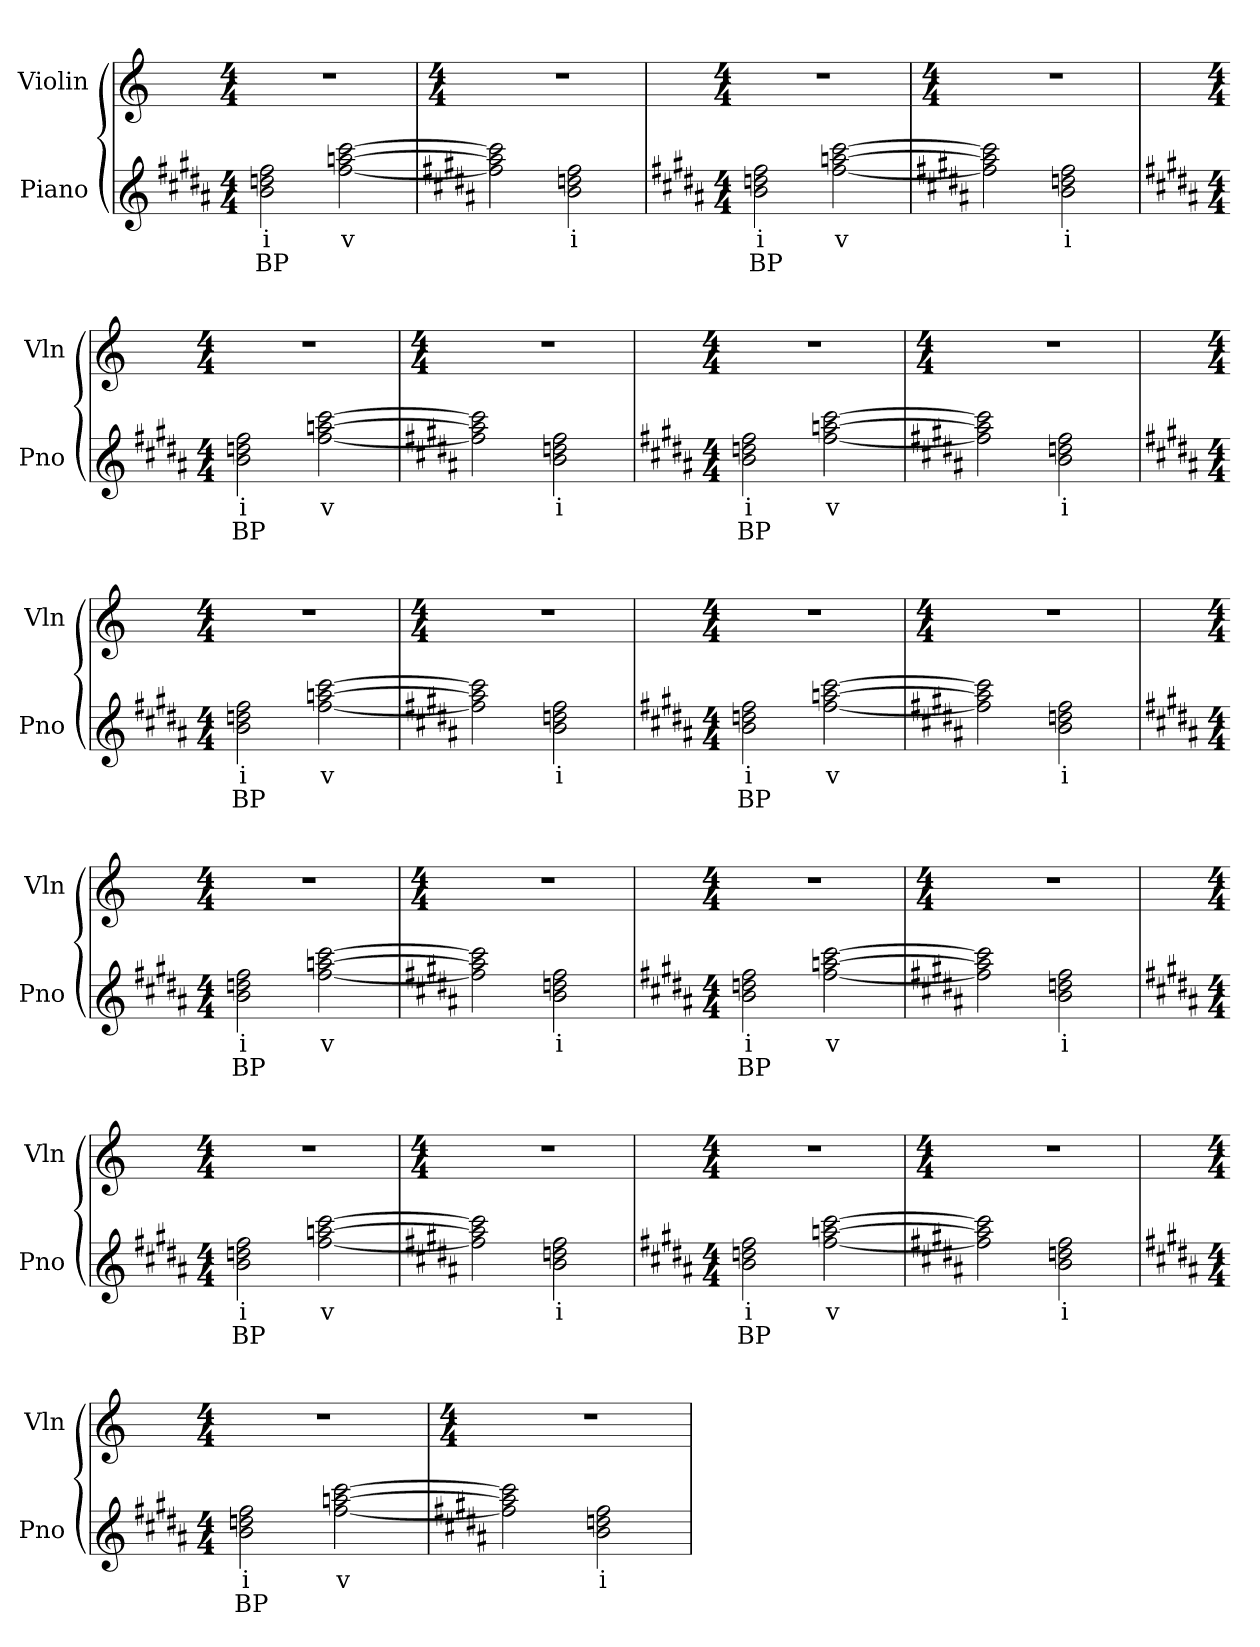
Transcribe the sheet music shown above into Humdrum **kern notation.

**kern	**text	**text	**kern
*part2	*part2	*part2	*part1
*staff2	*staff2	*staff2	*staff1
*I"Piano	*	*	*I"Violin
*I'Pno	*	*	*I'Vln
*	*	*	*clefG2
*k[f#c#g#d#a#]	*	*	*
*B:	*	*	*
*M4/4	*	*	*M4/4
=1	=1	=1	=1
2b 2ddn 2ff#	i	BP	1r
[2ff# [2aan [2ccc#	v	.	.
=1	=1	=1	=1
*k[f#c#g#d#a#]	*	*	*
*B:	*	*	*
*	*	*	*M4/4
2ff#] 2aan] 2ccc#]	.	.	1r
2b 2ddn 2ff#	i	.	.
=1	=1	=1	=1
*k[f#c#g#d#a#]	*	*	*
*B:	*	*	*
*M4/4	*	*	*M4/4
2b 2ddn 2ff#	i	BP	1r
[2ff# [2aan [2ccc#	v	.	.
=1	=1	=1	=1
*k[f#c#g#d#a#]	*	*	*
*B:	*	*	*
*	*	*	*M4/4
2ff#] 2aan] 2ccc#]	.	.	1r
2b 2ddn 2ff#	i	.	.
=1	=1	=1	=1
*k[f#c#g#d#a#]	*	*	*
*B:	*	*	*
*M4/4	*	*	*M4/4
2b 2ddn 2ff#	i	BP	1r
[2ff# [2aan [2ccc#	v	.	.
=1	=1	=1	=1
*k[f#c#g#d#a#]	*	*	*
*B:	*	*	*
*	*	*	*M4/4
2ff#] 2aan] 2ccc#]	.	.	1r
2b 2ddn 2ff#	i	.	.
=1	=1	=1	=1
*k[f#c#g#d#a#]	*	*	*
*B:	*	*	*
*M4/4	*	*	*M4/4
2b 2ddn 2ff#	i	BP	1r
[2ff# [2aan [2ccc#	v	.	.
=1	=1	=1	=1
*k[f#c#g#d#a#]	*	*	*
*B:	*	*	*
*	*	*	*M4/4
2ff#] 2aan] 2ccc#]	.	.	1r
2b 2ddn 2ff#	i	.	.
=1	=1	=1	=1
*k[f#c#g#d#a#]	*	*	*
*B:	*	*	*
*M4/4	*	*	*M4/4
2b 2ddn 2ff#	i	BP	1r
[2ff# [2aan [2ccc#	v	.	.
=1	=1	=1	=1
*k[f#c#g#d#a#]	*	*	*
*B:	*	*	*
*	*	*	*M4/4
2ff#] 2aan] 2ccc#]	.	.	1r
2b 2ddn 2ff#	i	.	.
=1	=1	=1	=1
*k[f#c#g#d#a#]	*	*	*
*B:	*	*	*
*M4/4	*	*	*M4/4
2b 2ddn 2ff#	i	BP	1r
[2ff# [2aan [2ccc#	v	.	.
=1	=1	=1	=1
*k[f#c#g#d#a#]	*	*	*
*B:	*	*	*
*	*	*	*M4/4
2ff#] 2aan] 2ccc#]	.	.	1r
2b 2ddn 2ff#	i	.	.
=1	=1	=1	=1
*k[f#c#g#d#a#]	*	*	*
*B:	*	*	*
*M4/4	*	*	*M4/4
2b 2ddn 2ff#	i	BP	1r
[2ff# [2aan [2ccc#	v	.	.
=1	=1	=1	=1
*k[f#c#g#d#a#]	*	*	*
*B:	*	*	*
*	*	*	*M4/4
2ff#] 2aan] 2ccc#]	.	.	1r
2b 2ddn 2ff#	i	.	.
=1	=1	=1	=1
*k[f#c#g#d#a#]	*	*	*
*B:	*	*	*
*M4/4	*	*	*M4/4
2b 2ddn 2ff#	i	BP	1r
[2ff# [2aan [2ccc#	v	.	.
=1	=1	=1	=1
*k[f#c#g#d#a#]	*	*	*
*B:	*	*	*
*	*	*	*M4/4
2ff#] 2aan] 2ccc#]	.	.	1r
2b 2ddn 2ff#	i	.	.
=1	=1	=1	=1
*k[f#c#g#d#a#]	*	*	*
*B:	*	*	*
*M4/4	*	*	*M4/4
2b 2ddn 2ff#	i	BP	1r
[2ff# [2aan [2ccc#	v	.	.
=1	=1	=1	=1
*k[f#c#g#d#a#]	*	*	*
*B:	*	*	*
*	*	*	*M4/4
2ff#] 2aan] 2ccc#]	.	.	1r
2b 2ddn 2ff#	i	.	.
=1	=1	=1	=1
*k[f#c#g#d#a#]	*	*	*
*B:	*	*	*
*M4/4	*	*	*M4/4
2b 2ddn 2ff#	i	BP	1r
[2ff# [2aan [2ccc#	v	.	.
=1	=1	=1	=1
*k[f#c#g#d#a#]	*	*	*
*B:	*	*	*
*	*	*	*M4/4
2ff#] 2aan] 2ccc#]	.	.	1r
2b 2ddn 2ff#	i	.	.
=1	=1	=1	=1
*k[f#c#g#d#a#]	*	*	*
*B:	*	*	*
*M4/4	*	*	*M4/4
2b 2ddn 2ff#	i	BP	1r
[2ff# [2aan [2ccc#	v	.	.
=1	=1	=1	=1
*k[f#c#g#d#a#]	*	*	*
*B:	*	*	*
*	*	*	*M4/4
2ff#] 2aan] 2ccc#]	.	.	1r
2b 2ddn 2ff#	i	.	.
=	=	=	=
*-	*-	*-	*-
